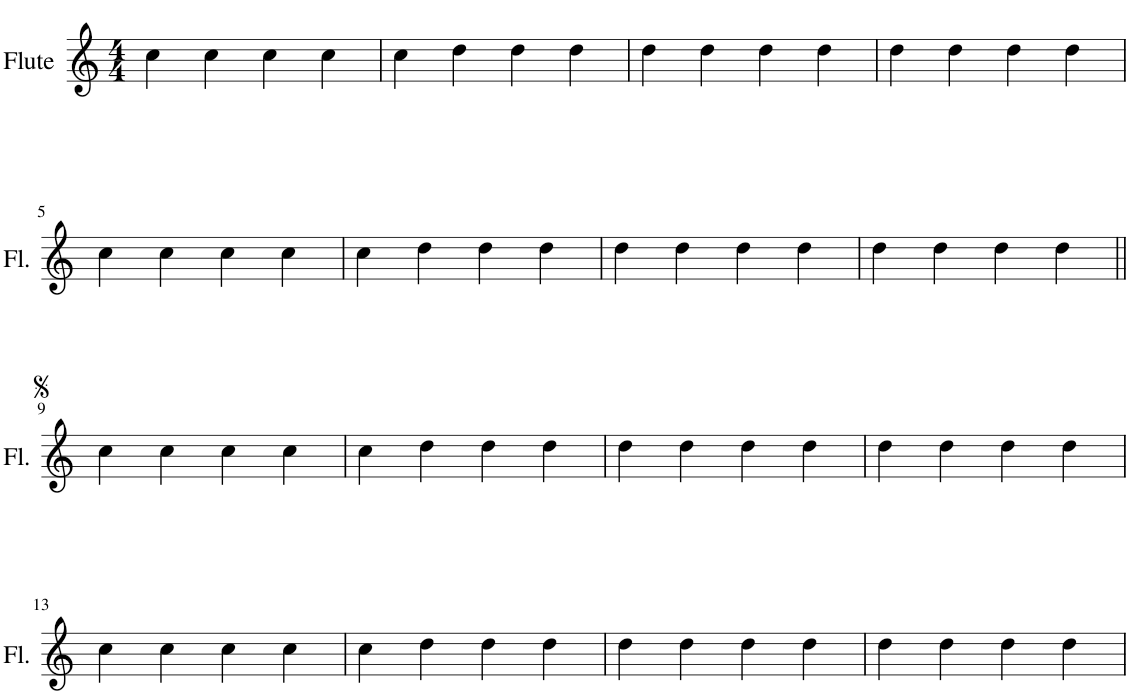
**kern
*part1
*staff1
*I"Flute
*I'Fl.
*clefG2
*k[]
*M4/4
=1
4cc\
4cc\
4cc\
4cc\
=2
4cc\
4dd\
4dd\
4dd\
=3
4dd\
4dd\
4dd\
4dd\
=4
4dd\
4dd\
4dd\
4dd\
!!LO:LB:g=z
=5
4cc\
4cc\
4cc\
4cc\
=6
4cc\
4dd\
4dd\
4dd\
=7
4dd\
4dd\
4dd\
4dd\
=8
4dd\
4dd\
4dd\
4dd\
!!LO:LB:g=z
=9||
4cc\
4cc\
4cc\
4cc\
=10
4cc\
4dd\
4dd\
4dd\
=11
4dd\
4dd\
4dd\
4dd\
=12
4dd\
4dd\
4dd\
4dd\
!!LO:LB:g=z
=13
4cc\
4cc\
4cc\
4cc\
=14
4cc\
4dd\
4dd\
4dd\
=15
4dd\
4dd\
4dd\
4dd\
=16
4dd\
4dd\
4dd\
4dd\
=
*-
